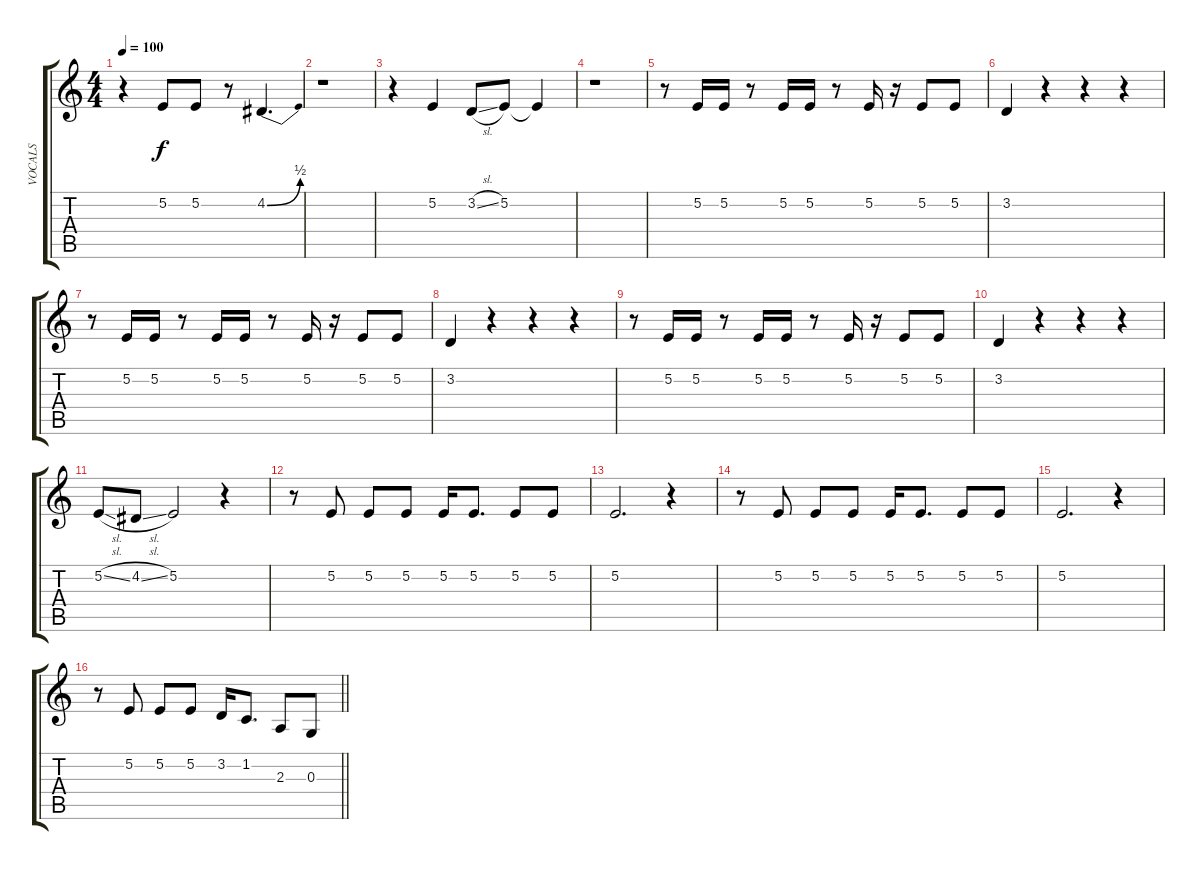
\track ("VOCALS" "VOCALS") {instrument trombone}
\staff {score tabs}
\tuning (E4 B3 G3 D3 A2 E2) {hide}
\ts (4 4)
\tempo 100
\clef g2
\ks c
r.4{dy f} 5.2.8 5.2.8 r.8 4.2{be (bend 0 0 60 2)}.4{d} |
r.1 |
r.4 5.2.4 3.2{sl}.8 5.2.8 5.2{t}.4 |
r.1 |
r.8 5.2.16 5.2.16 r.8 5.2.16 5.2.16 r.8 5.2.16 r.16 5.2.8 5.2.8 |
3.2.4 r.4 r.4 r.4 |
r.8 5.2.16 5.2.16 r.8 5.2.16 5.2.16 r.8 5.2.16 r.16 5.2.8 5.2.8 |
3.2.4 r.4 r.4 r.4 |
r.8 5.2.16 5.2.16 r.8 5.2.16 5.2.16 r.8 5.2.16 r.16 5.2.8 5.2.8 |
3.2.4 r.4 r.4 r.4 |
5.2{sl}.8 4.2{sl}.8 5.2.2 r.4 |
r.8 5.2.8 5.2.8 5.2.8 5.2.16 5.2.8{d} 5.2.8 5.2.8 |
5.2.2{d} r.4 |
r.8 5.2.8 5.2.8 5.2.8 5.2.16 5.2.8{d} 5.2.8 5.2.8 |
5.2.2{d} r.4 |
\barLineRight lightlight
r.8 5.2.8 5.2.8 5.2.8 3.2.16 1.2.8{d} 2.3.8 0.3.8
